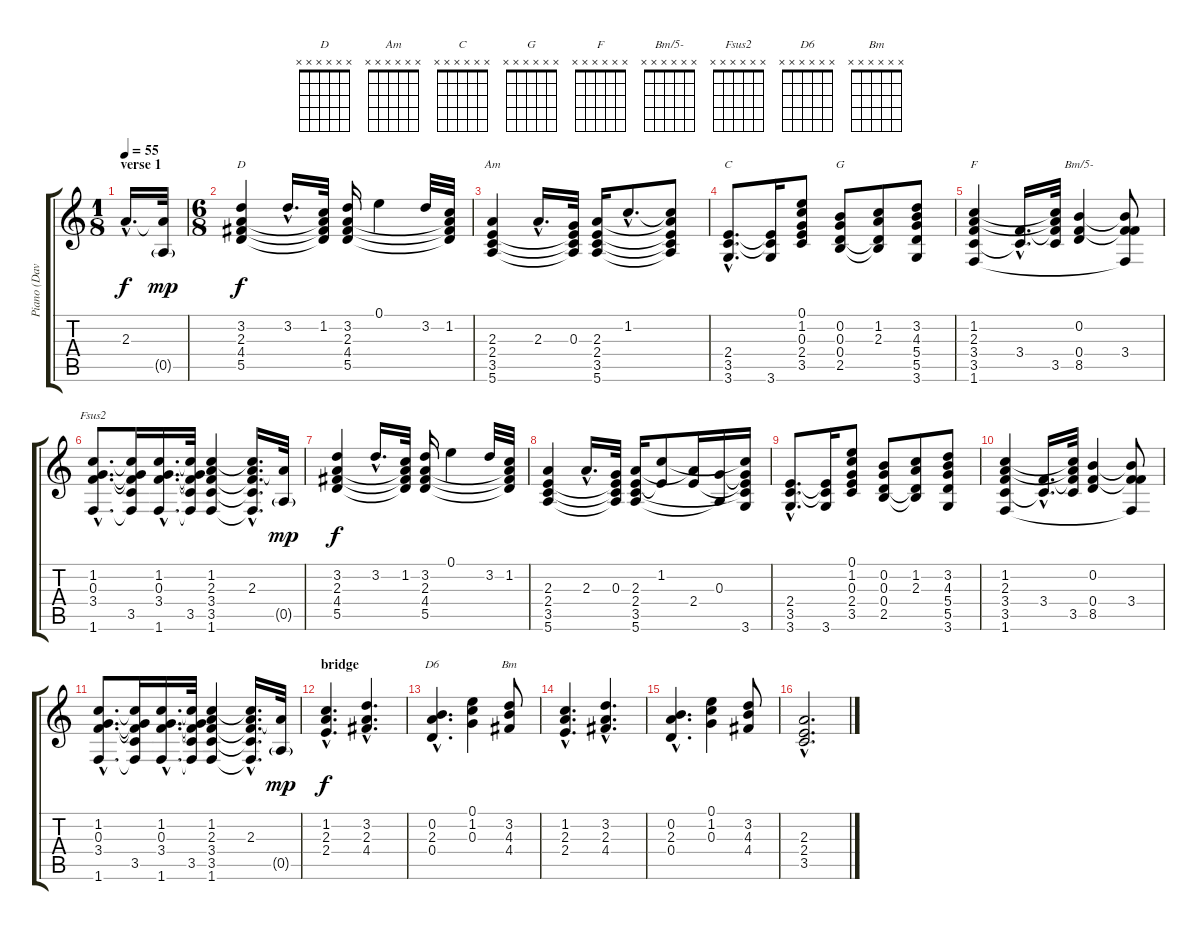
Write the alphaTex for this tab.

\track ("Piano (Davies)" "Piano (Dav") {instrument acousticgrandpiano}
\staff {score tabs}
\tuning (E5 B4 G4 D4 A3 E3) {hide}
\chord ("D" x x x x x x)
\chord ("Am" x x x x x x)
\chord ("C" x x x x x x)
\chord ("G" x x x x x x)
\chord ("F" x x x x x x)
\chord ("Bm/5-" x x x x x x)
\chord ("Fsus2" x x x x x x)
\chord ("D6" x x x x x x)
\chord ("Bm" x x x x x x)
\ts (1 8)
\section ("" "verse 1")
\tempo 55
\clef g2
\ks c
2.3{hac}.16{d dy f instrument acousticgrandpiano} (2.3{t} 0.5{g}).32{dy mp} |
\ts (6 8)
(3.2 2.3 4.4 5.5).4{ch "D" dy f} 3.2{hac}.16{d} (1.2 2.3{t} 4.4{t} 5.5{t}).32 (3.2 2.3 4.4 5.5).16 0.1.4 3.2.32 (1.2 2.3{t} 4.4{t} 5.5{t}).32 |
(2.3 2.4 3.5 5.6).4{ch "Am"} 2.3{hac}.16{d} (0.3 2.4{t} 3.5{t} 5.6{t}).32 (2.3 2.4 3.5 5.6).16 1.2{hac}.8{d} (1.2{t} 2.3{t} 2.4{t} 3.5{t} 5.6{t}).8 |
(2.4{hac} 3.5{hac} 3.6{hac}).8{d ch "C"} (2.4{t} 3.5{t} 3.6).16 (0.1 1.2 0.3 2.4 3.5).8 (0.2 0.3 0.4 2.5).8{ch "G"} (1.2 2.3 0.4{t} 2.5{t}).8 (3.2 4.3 5.4 5.5 3.6).8 |
(1.2 2.3 3.4 3.5 1.6).4{ch "F"} (3.4{hac} 3.5{hac t}).16{d} (1.2{t} 2.3{t} 3.4{t} 3.5).32 (0.2 0.4 8.5).4{ch "Bm/5-"} (0.2{t} 3.4 8.5{t} 1.6{t}).8 |
(1.2{hac} 0.3{hac} 3.4{hac} 1.6{hac}).8{d ch "Fsus2"} (1.2{t} 0.3{t} 3.4{t} 3.5 1.6{t}).16 (1.2{hac} 0.3{hac} 3.4{hac} 1.6{hac}).16{d} (1.2{t} 0.3{t} 3.4{t} 3.5 1.6{t}).32 (1.2 2.3 3.4 3.5 1.6).4 (1.2{hac t} 2.3{hac} 3.4{hac t} 3.5{hac t} 1.6{hac t}).16{d} (2.3{t} 0.5{g}).32{dy mp} |
(3.2 2.3 4.4 5.5).4{dy f} 3.2{hac}.16{d} (1.2 2.3{t} 4.4{t} 5.5{t}).32 (3.2 2.3 4.4 5.5).16 0.1.4 3.2.32 (1.2 2.3{t} 4.4{t} 5.5{t}).32 |
(2.3 2.4 3.5 5.6).4 2.3{hac}.16{d} (0.3 2.4{t} 3.5{t} 5.6{t}).32 (2.3 2.4 3.5 5.6).16 (1.2 2.4{t}).8 (2.3{t} 2.4).16 (0.3 5.6{t}).16 (1.2{t} 0.3{t} 2.4{t} 3.5{t} 3.6).16 |
(2.4{hac} 3.5{hac} 3.6{hac}).8{d} (2.4{t} 3.5{t} 3.6).16 (0.1 1.2 0.3 2.4 3.5).8 (0.2 0.3 0.4 2.5).8 (1.2 2.3 0.4{t} 2.5{t}).8 (3.2 4.3 5.4 5.5 3.6).8 |
(1.2 2.3 3.4 3.5 1.6).4 (3.4{hac} 3.5{hac t}).16{d} (1.2{t} 2.3{t} 3.4{t} 3.5).32 (0.2 0.4 8.5).4 (0.2{t} 3.4 8.5{t} 1.6{t}).8 |
(1.2{hac} 0.3{hac} 3.4{hac} 1.6{hac}).8{d} (1.2{t} 0.3{t} 3.4{t} 3.5 1.6{t}).16 (1.2{hac} 0.3{hac} 3.4{hac} 1.6{hac}).16{d} (1.2{t} 0.3{t} 3.4{t} 3.5 1.6{t}).32 (1.2 2.3 3.4 3.5 1.6).4 (1.2{hac t} 2.3{hac} 3.4{hac t} 3.5{hac t} 1.6{hac t}).16{d} (2.3{t} 0.5{g}).32{dy mp} |
\section ("" "bridge")
(1.2{hac} 2.3{hac} 2.4{hac}).4{d dy f} (3.2{hac} 2.3{hac} 4.4{hac}).4{d} |
(0.2{hac} 2.3{hac} 0.4{hac}).4{d ch "D6"} (0.1 1.2 0.3).4 (3.2 4.3 4.4).8{ch "Bm"} |
(1.2{hac} 2.3{hac} 2.4{hac}).4{d} (3.2{hac} 2.3{hac} 4.4{hac}).4{d} |
(0.2{hac} 2.3{hac} 0.4{hac}).4{d} (0.1 1.2 0.3).4 (3.2 4.3 4.4).8 |
(2.3{hac} 2.4{hac} 3.5{hac}).2{d}
